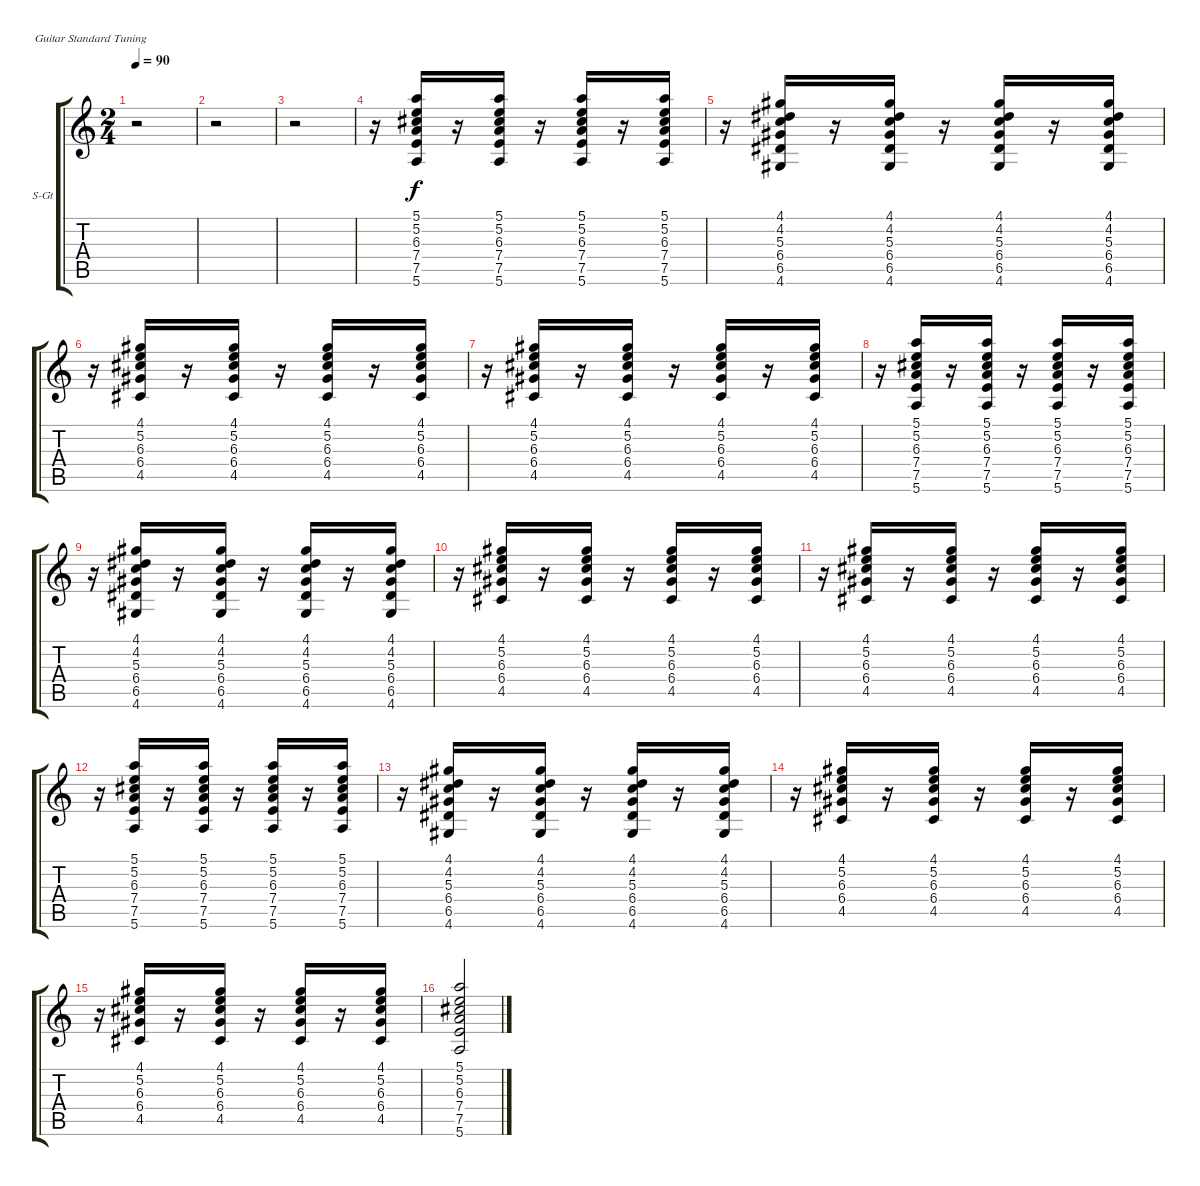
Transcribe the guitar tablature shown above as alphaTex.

\bracketExtendMode groupsimilarinstruments
\firstSystemTrackNameOrientation horizontal
\otherSystemsTrackNameOrientation horizontal
\track ("Ритм-гитара" "S-Gt") {instrument acousticguitarsteel}
\staff {score tabs}
\tuning (E4 B3 G3 D3 A2 E2)
\ts (2 4)
\tempo 90
\clef g2
\ks c
r.2{dy f instrument acousticguitarsteel} |
r.2 |
r.2 |
r.16 (5.1 5.2 6.3 7.4 7.5 5.6).16 r.16 (5.1 5.2 6.3 7.4 7.5 5.6).16 r.16 (5.1 5.2 6.3 7.4 7.5 5.6).16 r.16 (5.1 5.2 6.3 7.4 7.5 5.6).16 |
r.16 (4.1 4.2 5.3 6.4 6.5 4.6).16 r.16 (4.1 4.2 5.3 6.4 6.5 4.6).16 r.16 (4.1 4.2 5.3 6.4 6.5 4.6).16 r.16 (4.1 4.2 5.3 6.4 6.5 4.6).16 |
r.16 (4.1 5.2 6.3 6.4 4.5).16 r.16 (4.1 5.2 6.3 6.4 4.5).16 r.16 (4.1 5.2 6.3 6.4 4.5).16 r.16 (4.1 5.2 6.3 6.4 4.5).16 |
r.16 (4.1 5.2 6.3 6.4 4.5).16 r.16 (4.1 5.2 6.3 6.4 4.5).16 r.16 (4.1 5.2 6.3 6.4 4.5).16 r.16 (4.1 5.2 6.3 6.4 4.5).16 |
r.16 (5.1 5.2 6.3 7.4 7.5 5.6).16 r.16 (5.1 5.2 6.3 7.4 7.5 5.6).16 r.16 (5.1 5.2 6.3 7.4 7.5 5.6).16 r.16 (5.1 5.2 6.3 7.4 7.5 5.6).16 |
r.16 (4.1 4.2 5.3 6.4 6.5 4.6).16 r.16 (4.1 4.2 5.3 6.4 6.5 4.6).16 r.16 (4.1 4.2 5.3 6.4 6.5 4.6).16 r.16 (4.1 4.2 5.3 6.4 6.5 4.6).16 |
r.16 (4.1 5.2 6.3 6.4 4.5).16 r.16 (4.1 5.2 6.3 6.4 4.5).16 r.16 (4.1 5.2 6.3 6.4 4.5).16 r.16 (4.1 5.2 6.3 6.4 4.5).16 |
r.16 (4.1 5.2 6.3 6.4 4.5).16 r.16 (4.1 5.2 6.3 6.4 4.5).16 r.16 (4.1 5.2 6.3 6.4 4.5).16 r.16 (4.1 5.2 6.3 6.4 4.5).16 |
r.16 (5.1 5.2 6.3 7.4 7.5 5.6).16 r.16 (5.1 5.2 6.3 7.4 7.5 5.6).16 r.16 (5.1 5.2 6.3 7.4 7.5 5.6).16 r.16 (5.1 5.2 6.3 7.4 7.5 5.6).16 |
r.16 (4.1 4.2 5.3 6.4 6.5 4.6).16 r.16 (4.1 4.2 5.3 6.4 6.5 4.6).16 r.16 (4.1 4.2 5.3 6.4 6.5 4.6).16 r.16 (4.1 4.2 5.3 6.4 6.5 4.6).16 |
r.16 (4.1 5.2 6.3 6.4 4.5).16 r.16 (4.1 5.2 6.3 6.4 4.5).16 r.16 (4.1 5.2 6.3 6.4 4.5).16 r.16 (4.1 5.2 6.3 6.4 4.5).16 |
r.16 (4.1 5.2 6.3 6.4 4.5).16 r.16 (4.1 5.2 6.3 6.4 4.5).16 r.16 (4.1 5.2 6.3 6.4 4.5).16 r.16 (4.1 5.2 6.3 6.4 4.5).16 |
(5.1 5.2 6.3 7.4 7.5 5.6).2
